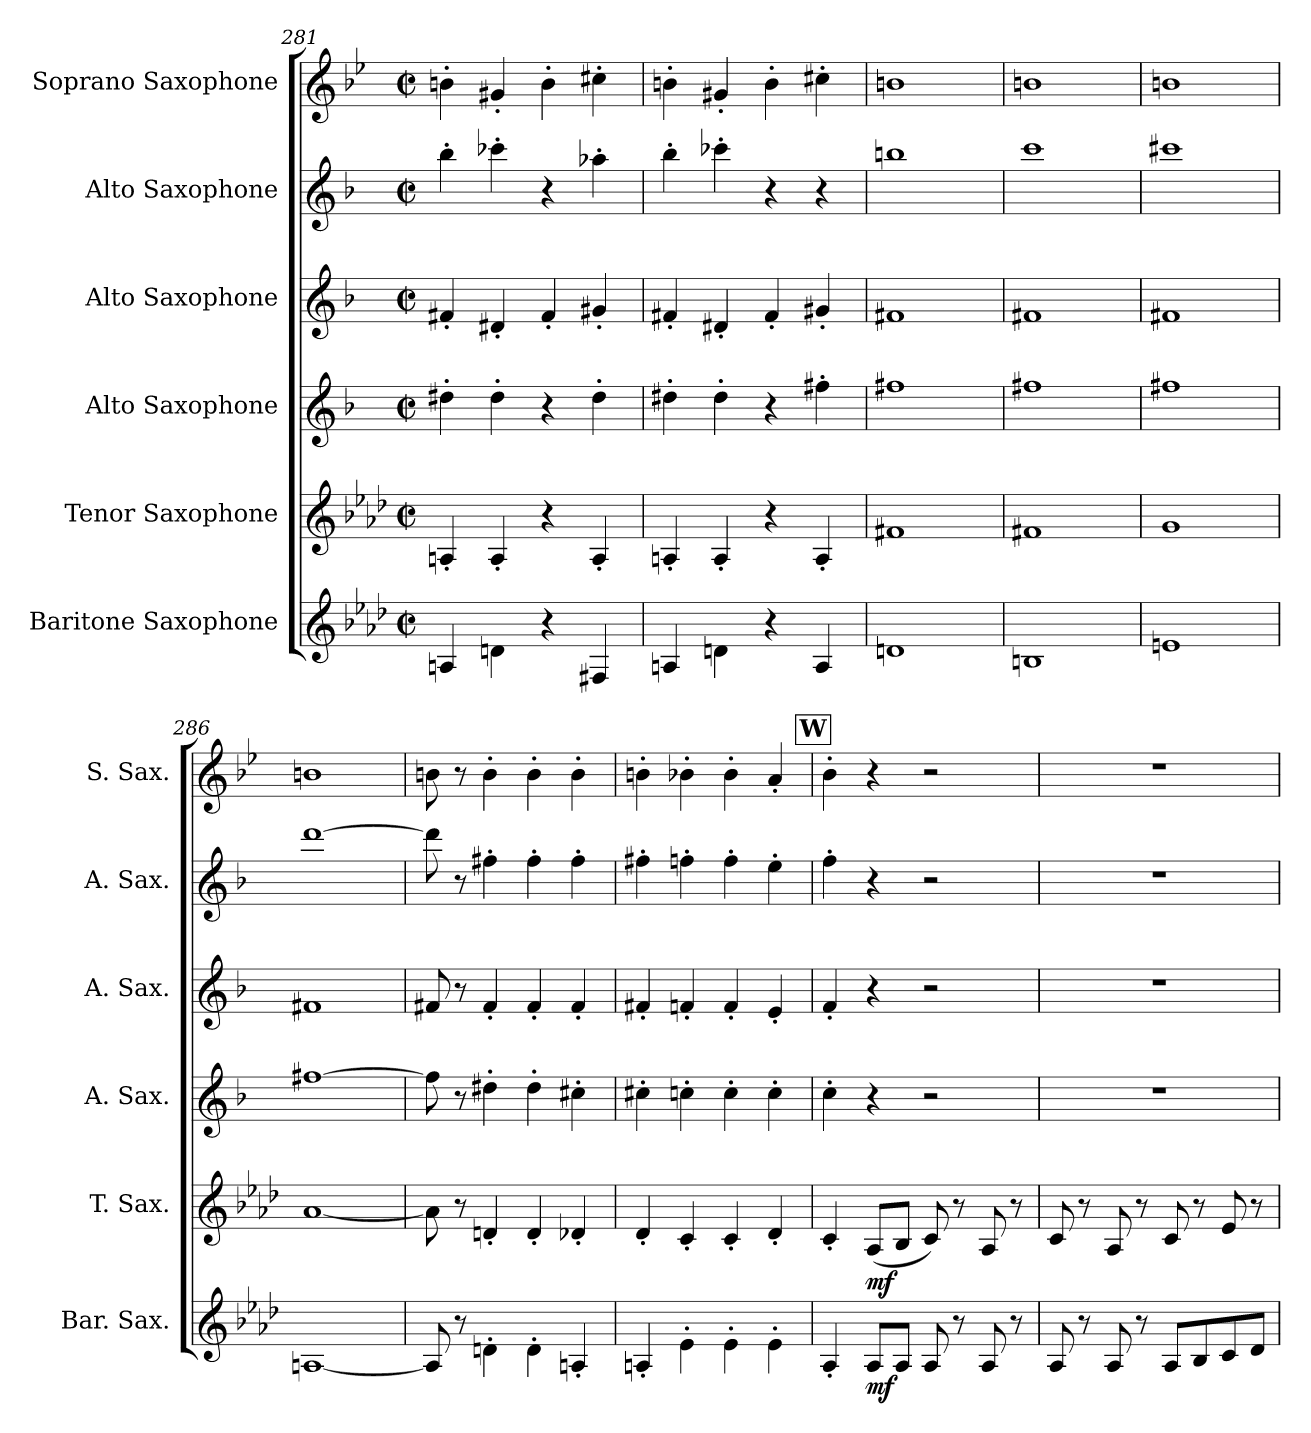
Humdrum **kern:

**kern	**dynam	**kern	**dynam	**kern	**kern	**kern	**kern
*part6	*part6	*part5	*part5	*part4	*part3	*part2	*part1
*staff6	*staff6	*staff5	*staff5	*staff4	*staff3	*staff2	*staff1
*I"Baritone Saxophone	*	*I"Tenor Saxophone	*	*I"Alto Saxophone	*I"Alto Saxophone	*I"Alto Saxophone	*I"Soprano Saxophone
*I'Bar. Sax.	*	*I'T. Sax.	*	*I'A. Sax.	*I'A. Sax.	*I'A. Sax.	*I'S. Sax.
*clefG2	*	*clefG2	*	*clefG2	*clefG2	*clefG2	*clefG2
*ITrd12c21	*	*ITrd8c14	*	*ITrd5c9	*ITrd5c9	*ITrd5c9	*ITrd1c2
*k[b-e-a-d-]	*	*k[b-e-a-d-]	*	*k[b-e-a-d-]	*k[b-e-a-d-]	*k[b-e-a-d-]	*k[b-e-a-d-]
*M2/2	*	*M2/2	*	*M2/2	*M2/2	*M2/2	*M2/2
*met(c|)	*	*met(c|)	*	*met(c|)	*met(c|)	*met(c|)	*met(c|)
=281	=281	=281	=281	=281	=281	=281	=281
4AAn/	.	4AAn'/	.	4f#X'\	4An'/	4dd-'\	4an'\
4Dn\	.	4AA'/	.	4f#'\	4F#X'/	4ee--X'\	4f#X'/
4r	.	4r	.	4r	4A'/	4r	4a'\
4FF#X/	.	4AA'/	.	4f#'\	4Bn'/	4cc-X'\	4bn'\
=282	=282	=282	=282	=282	=282	=282	=282
4AAn/	.	4AAn'/	.	4f#X'\	4An'/	4dd-'\	4an'\
4Dn\	.	4AA'/	.	4f#'\	4F#X'/	4ee--X'\	4f#X'/
4r	.	4r	.	4r	4A'/	4r	4a'\
4AA/	.	4AA'/	.	4an'\	4Bn'/	4r	4bn'\
=283	=283	=283	=283	=283	=283	=283	=283
1Dn	.	1F#X	.	1an	1An	1ddn	1an
=284	=284	=284	=284	=284	=284	=284	=284
1BBn	.	1F#X	.	1an	1An	1ee-	1an
!!LO:LB:g=z
=285	=285	=285	=285	=285	=285	=285	=285
1En	.	1G	.	1an	1An	1een	1an
=286	=286	=286	=286	=286	=286	=286	=286
[1AAn	.	[1A-	.	[1an	1An	[1ff	1an
=287	=287	=287	=287	=287	=287	=287	=287
8AA/]	.	8A-\]	.	8a\]	8An/	8ff\]	8an\
8r	.	8r	.	8r	8r	8r	8r
4Dn'\	.	4Dn'/	.	4f#X'\	4A'/	4an'\	4a'\
4D'\	.	4D'/	.	4f#'\	4A'/	4a'\	4a'\
4AAn'/	.	4D-X'/	.	4en'\	4A'/	4a'\	4a'\
=288	=288	=288	=288	=288	=288	=288	=288
4AAn'/	.	4D-'/	.	4en'\	4An'/	4an'\	4an'\
4E-'\	.	4C'/	.	4e-X'\	4A-X'/	4a-X'\	4a-X'\
4E-'\	.	4C'/	.	4e-'\	4A-'/	4a-'\	4a-'\
4E-'\	.	4D-'/	.	4e-'\	4G'/	4g'\	4g'/
!!LO:REH:place=s1:a:B:fs=14:t=W
=289	=289	=289	=289	=289	=289	=289	=289
4AA-'/	.	4C'/	.	4e-'\	4A-'/	4a-'\	4a-'\
!	!LO:DY:b	!	!LO:DY:b	!	!	!	!
8AA-/L	mf	(<8AA-/L	mf	4r	4r	4r	4r
8AA-/J	.	8BB-/J	.	.	.	.	.
8AA-/	.	8C/)	.	2r	2r	2r	2r
8r	.	8r	.	.	.	.	.
8AA-/	.	8AA-/	.	.	.	.	.
8r	.	8r	.	.	.	.	.
=290	=290	=290	=290	=290	=290	=290	=290
8AA-/	.	8C/	.	1r	1r	1r	1r
8r	.	8r	.	.	.	.	.
8AA-/	.	8AA-/	.	.	.	.	.
8r	.	8r	.	.	.	.	.
8AA-/L	.	8C/	.	.	.	.	.
8BB-/	.	8r	.	.	.	.	.
8C/	.	8E-/	.	.	.	.	.
8D-/J	.	8r	.	.	.	.	.
=	=	=	=	=	=	=	=
*-	*-	*-	*-	*-	*-	*-	*-
